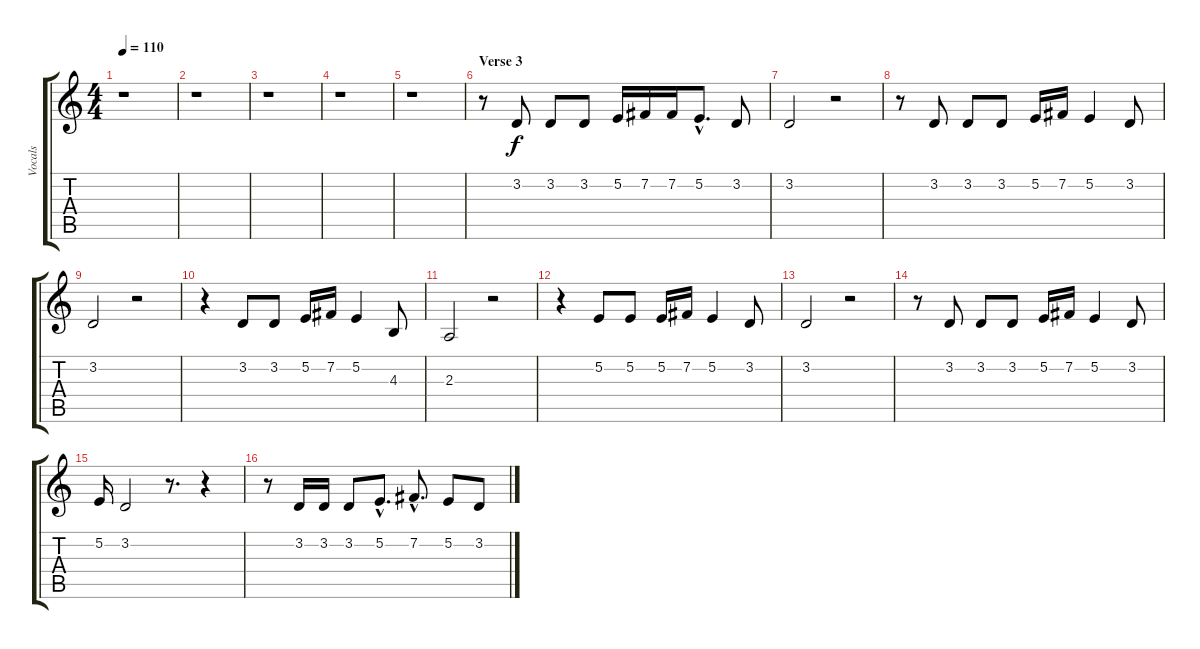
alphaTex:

\track ("Vocals" "Vocals") {instrument tenorsax}
\staff {score tabs}
\tuning (E4 B3 G3 D3 A2 E2) {hide}
\ts (4 4)
\tempo 110
\clef g2
\ks c
r.1{dy f} |
r.1 |
r.1 |
r.1 |
r.1 |
\section ("" "Verse 3")
r.8 3.2.8 3.2.8 3.2.8 5.2.16 7.2.16 7.2.16 5.2{hac}.8{d} 3.2.8 |
3.2.2 r.2 |
r.8 3.2.8 3.2.8 3.2.8 5.2.16 7.2.16 5.2.4 3.2.8 |
3.2.2 r.2 |
r.4 3.2.8 3.2.8 5.2.16 7.2.16 5.2.4 4.3.8 |
2.3.2 r.2 |
r.4 5.2.8 5.2.8 5.2.16 7.2.16 5.2.4 3.2.8 |
3.2.2 r.2 |
r.8 3.2.8 3.2.8 3.2.8 5.2.16 7.2.16 5.2.4 3.2.8 |
5.2.16 3.2.2 r.8{d} r.4 |
r.8 3.2.16 3.2.16 3.2.8 5.2{hac}.8{d} 7.2{hac}.8{d} 5.2.8 3.2.8
